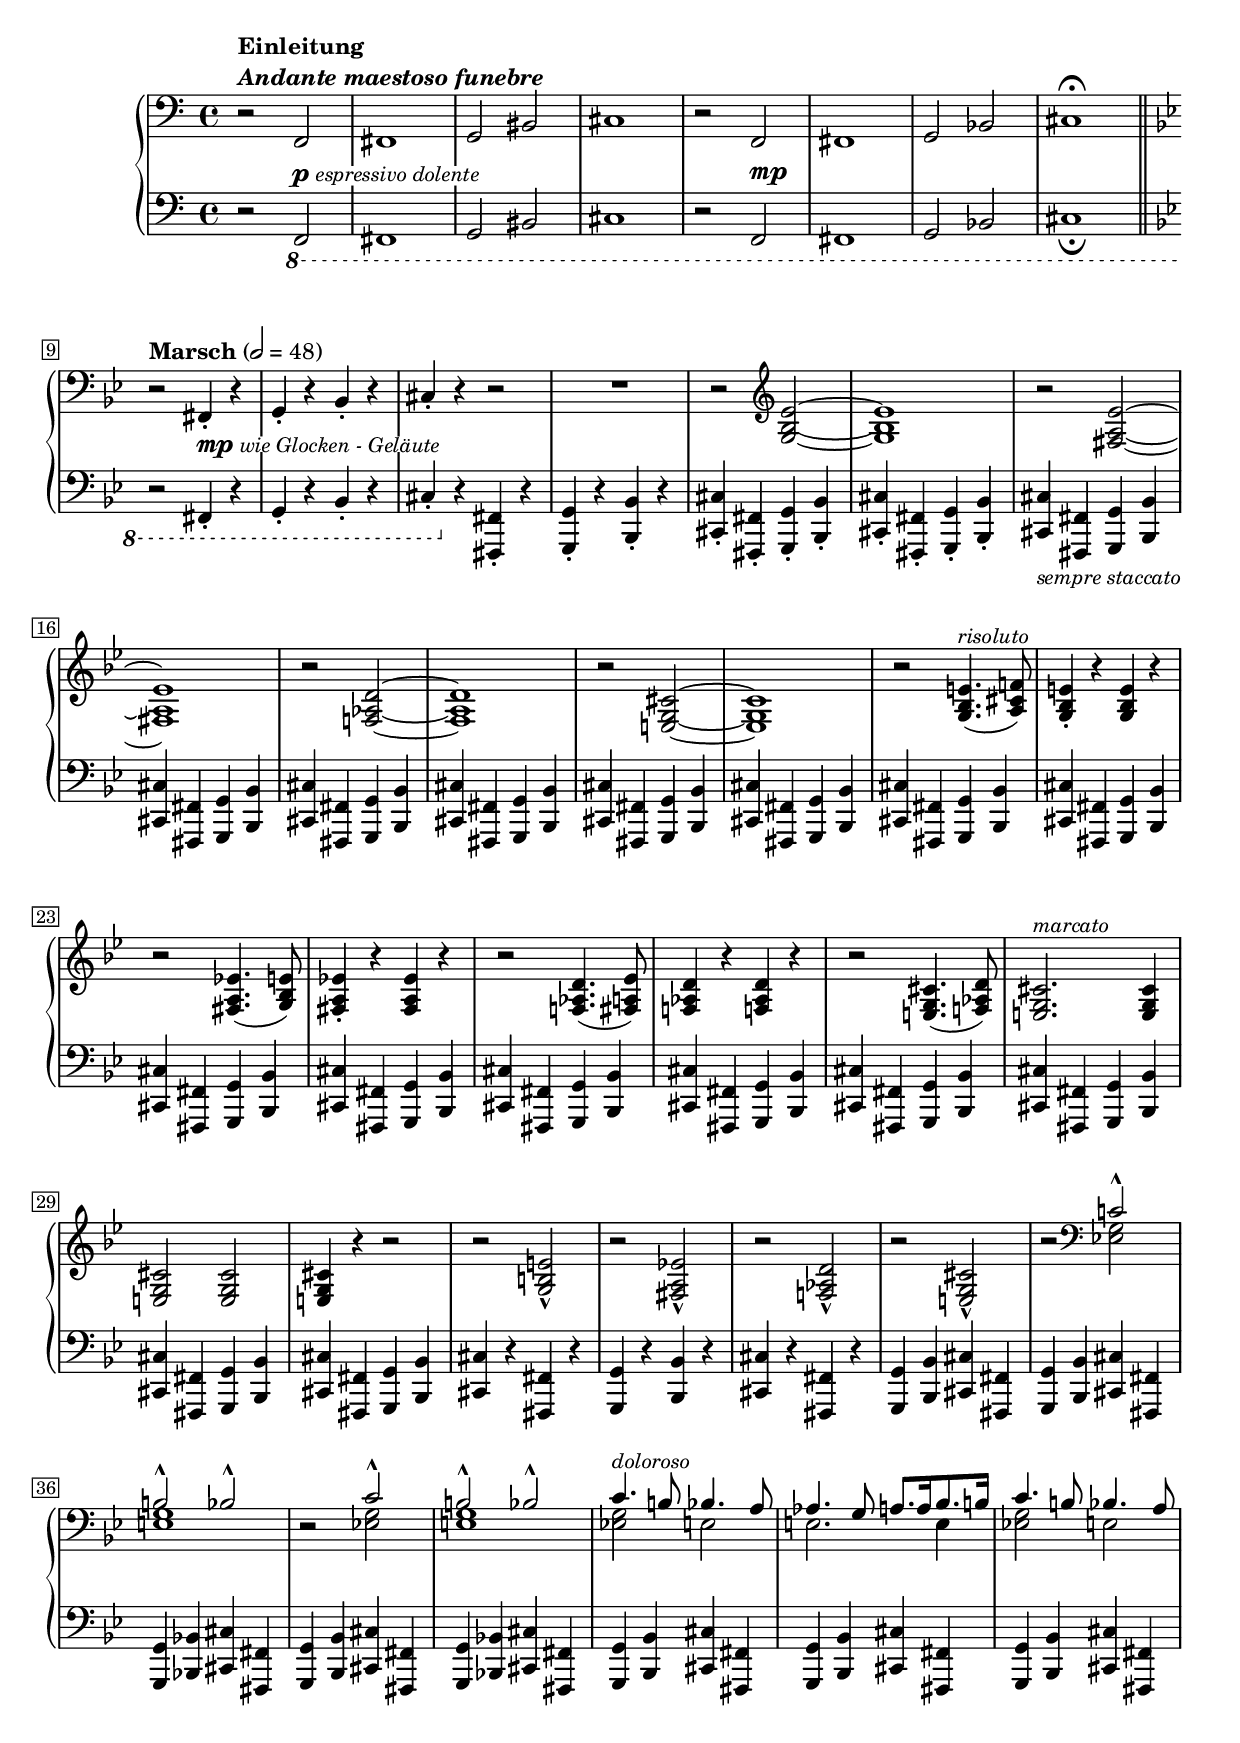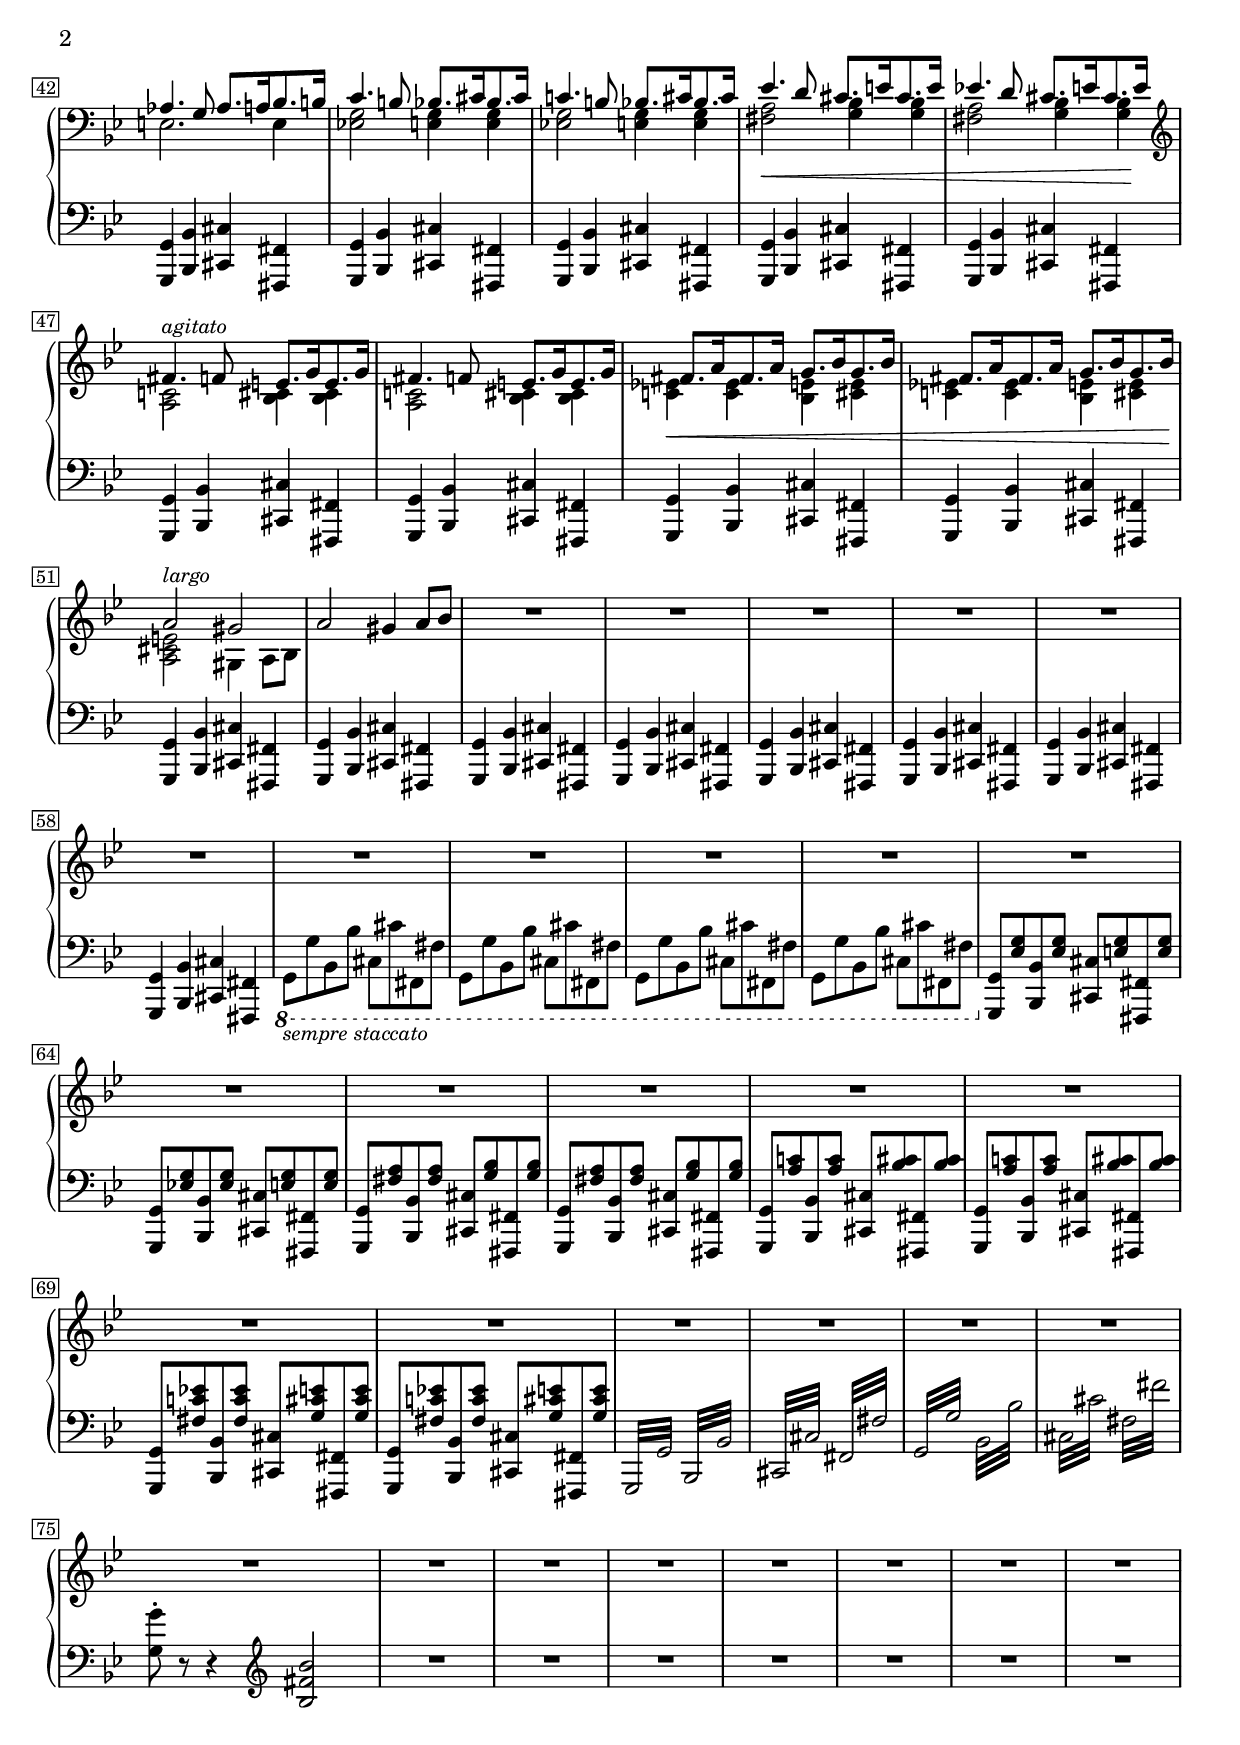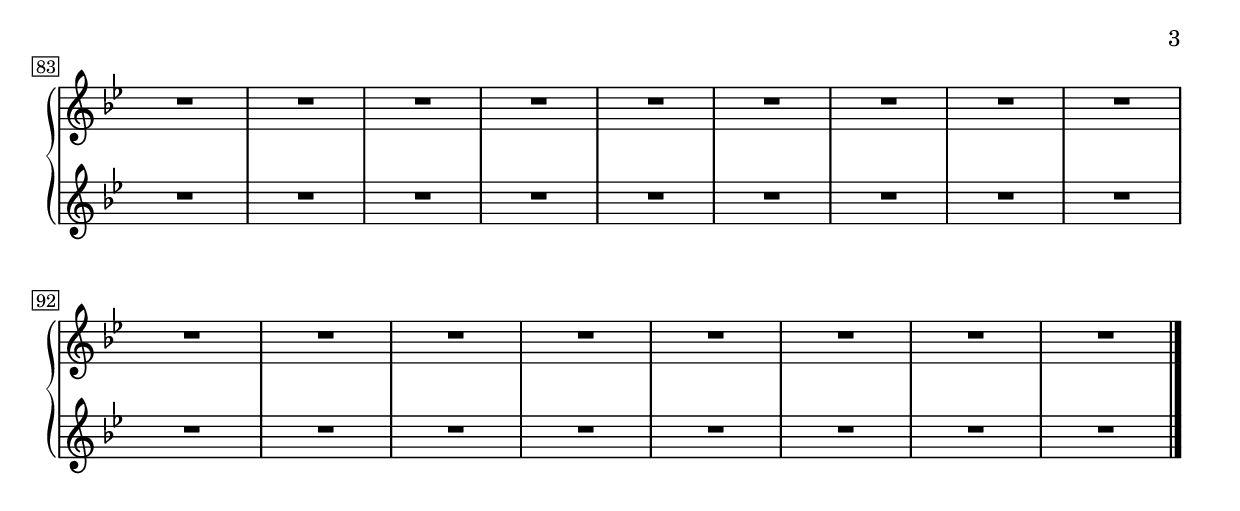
Global = {
  \key c \major
  \time 4/4
  \include "../global.ly"
}

Sopran = \context Voice = "one" \relative c {
  \voiceOne
  \override MultiMeasureRest.staff-position = #0
  \override Rest.staff-position = #0
  \phrasingSlurNeutral\stemNeutral\slurNeutral\tieNeutral
  %1
  | \clef bass r2^\markup \small\bold \abs-fontsize #11 {
      \line {
        \column {
          \line { "Einleitung" }
          \line { \italic "Andante maestoso funebre" }
        }
      }
    } f,
  | fis1
  | g2 bis
  | cis1
  %5
  | r2 f,
  | fis1
  | g2 bes
  | cis1\fermata
  \break
  \bar "||"
  \key g \minor
  | \tempo "Marsch" 2 = 48
    r2 fis,4_. r
  %10
  | g_. r bes_. r
  | cis_. r r2
  | R1
  | r2 \clef treble <g' bes ees>~
  | q1
  %15
  | r2 <fis a ees'>~
  | q1
  | r2 <f aes d>~
  | q1
  | r2 <e g cis>~
  %20
  | q1
  | r2 <g bes e>4.(^\markup { \small\italic "risoluto" } <a cis f>8)
  | <g bes e>4_. r q r
  | r2 <fis a ees'>4.( <g bes e>8)
  | <fis a ees'>4_. r q4 r
  %25
  | r2 <f aes d>4.( <fis a ees'>8)
  | <f aes d>4 r q r
  | r2 <e g cis>4.( <f aes d>8)
  | <e g cis>2.^\markup { \small\italic "marcato" } q4
  | q2 q
  %30
  | q4 r r2
  | r2 <g b e>_\marcato
  | r2 <fis a ees'>_\marcato
  | r2 <f aes d>_\marcato
  | r2 <e g cis>_\marcato
  %35
  | r2 \clef bass \stemUp c'\marcato
  | b\marcato bes\marcato
  | r c\marcato
  | b\marcato bes\marcato
  | c4.^\markup { \small\italic "doloroso" } b8 bes4. a8
  %40
  | aes4. g8 a8.[ 16 bes8. b16]
  | c4. b8 bes4. a8
  | aes4. g8 aes8.[ a16 bes8. b16]
  \repeat unfold 2 {
  | c4. b8 bes8.[ cis16 bes8. cis16]
  }
  %45
  \repeat unfold 2 {
  | ees4. d8 cis8.[ e16 cis8. e16]
  }
  %\break
  | \clef treble
    fis4.^\markup { \small\italic "agitato" } f8 e8.[ g16 e8. g16]
    fis4. f8 e8.[ g16 e8. g16]
  \repeat unfold 2 {
  | fis8.[ a16 fis8. a16] g8.[ bes16 g8. bes16]
  }
  \break
  | a2^\markup { \small\italic "largo" } gis
  | a gis4 a8 bes
  | R1
  | R1
  %55
  | R1
  | R1
  | R1
  | R1
  | R1
  %60
  | R1
  | R1
  | R1
  | R1
  | R1
  %65
  | R1
  | R1
  | R1
  | R1
  | R1
  %70
  | R1
  | R1
  | R1
  | R1
  | R1
    \break
  %75
  | R1
  | R1
  | R1
  | R1
  | R1
  %80
  | R1
  | R1
  | R1
  | R1
  | R1
  %85
  | R1
  | R1
  | R1
  | R1
  | R1
  %90
  | R1
  | R1
  | R1
  | R1
  | R1
  %95
  | R1
  | R1
  | R1
  | R1
  | R1
  %100

  \fine
}

Alto = \context Voice = "two" \relative c {
  \voiceTwo
  \override MultiMeasureRest.staff-position = #0
  \override Rest.staff-position = #0
  %1
  | s1*34
  %35
  | \stemDown s2 <ees g>
  | <e g>1
  | s2 <ees g>
  | <e g>1
  %39
  \repeat unfold 2 {
  | <ees g>2 e
  | e2. 4
  }
  \repeat unfold 2 {
  | <ees g>2 <e g>4 q
  }
  %45
  \repeat unfold 2 {
  | <fis a>2 <g bes>4 q
  }
  \repeat unfold 2 {
  | <a c>2 <bes cis>4 q
  }
  \repeat unfold 2 {
  | <c ees> q <bes e> <cis e>
  }
  %51
  <a cis e>2 gis4 a8 bes

}

Bass = \context Voice = "four" \relative c, {
  \voiceFour
  \override MultiMeasureRest.staff-position = #0
  \override Rest.staff-position = #0
  \phrasingSlurNeutral\stemNeutral\slurNeutral\tieNeutral
  %1
  | r2 \ottava -1 f,
  | fis1
  | g2 bis
  | cis1
  %5
  | r2 f,
  | fis1
  | g2 bes
  | cis1\fermata
  \bar "||"
  \key g \minor
  \break
  | r2 fis,4_. r
  %10
  | g_. r bes_. r
  | cis_.\ottava 0 r <fis, fis'>_. r
  | <g g'>_. r <bes bes'>_. r
  \repeat unfold 2 {
  | <cis cis'>_. <fis, fis'>_. <g g'>_. <bes bes'>_.
  }
  | <cis cis'>_\markup { \small\italic "sempre staccato" } <fis, fis'> <g g'> <bes bes'>
  %15
  \repeat unfold 15 {
  | <cis cis'> <fis, fis'> <g g'> <bes bes'>
  }
  %31
  | <cis cis'> r <fis, fis'> r
  | <g g'> r <bes bes'> r
  | <cis cis'> r <fis, fis'> r
  \repeat unfold 25 {
  | <g g'> <bes bes'> <cis cis'> <fis, fis'>
  }
  %59
  | \ottava -1 g8_\markup { \small\italic "sempre staccato" } g' bes, bes' cis, cis' fis,, fis'
  \repeat unfold 3 {
  | g,8 g' bes, bes' cis, cis' fis,, fis'
  }
  | \ottava 0
  \repeat unfold 2 {
    <g, g'>8[ <ees'' g> <bes, bes'> <ees' g>] <cis, cis'>8[ <e' g> <fis,, fis'> <e'' g>]
  }
  %65
  \repeat unfold 2 {
    <g,, g'>8[ <fis'' a> <bes,, bes'> <fis'' a>] <cis, cis'>8[ <g'' bes> <fis,, fis'> <g'' bes>]
  }
  \repeat unfold 2 {
    <g,, g'>8[ <a'' c!> <bes,, bes'> <a'' c>] <cis,, cis'>8[ <bes'' cis> <fis,, fis'> <bes'' cis>]
  }
  %69
  \repeat unfold 2 {
    <g,, g'>8[ <fis'' c'! ees!> <bes,, bes'> <fis'' c' ees>]
    <cis, cis'>8[ <g'' cis e> <fis,, fis'> <g'' cis e>]
  }
  | \repeat tremolo 8 { g,,32 g' } \repeat tremolo 8 { bes, bes' }
  | \repeat tremolo 8 { cis, cis' } \repeat tremolo 8 { fis, fis' }
  | \repeat tremolo 8 { g, g' } \repeat tremolo 8 { bes, bes' }
  | \repeat tremolo 8 { cis, cis' } \repeat tremolo 8 { fis, fis' }
  %75
  | <g, g'>8^. r r4 \clef treble <bes fis' bes>2
  | R1
  | R1
  | R1
  | R1
  %80
  | R1
  | R1
  | R1
  | R1
  | R1
  %85
  | R1
  | R1
  | R1
  | R1
  | R1
  %90
  | R1
  | R1
  | R1
  | R1
  | R1
  %95
  | R1
  | R1
  | R1
  | R1
  | R1
  %100

  \fine
}

centerDynamics = {
  %1
  | s2 s2-\markup {
      \dynamic p \whiteout\italic\small "espressivo dolente"
    }
  | s1*3
  | s2 s2-\markup { \dynamic mp }
  | s1*3
  | s2 s2-\markup {
      \dynamic mp \whiteout\italic\small "wie Glocken - Geläute"
    }
  | s1*35
  %45
  | s4\< s2.
  | s4 s s8 s s\! s
  | s1*2
  %49
  | s4\< s2.
  | s1
  | s1\!
}

\score {
  \new PianoStaff \with { connectArpeggios = ##t }
  <<
    \accidentalStyle Score.piano
    \context Staff = "upper" <<
      \set Staff.midiInstrument = #"acoustic grand"
      \Global
      \clef treble
      \Sopran
      \Alto
    >>
    \context Dynamics <<
      \Global \centerDynamics
    >>
    \context Staff = "lower" <<
      \set Staff.midiInstrument = #"acoustic grand"
      \Global
      \clef bass
      \Bass
    >>
  >>
  \header {
    composer = #f
    opus = #f
    title = \markup {
      \fill-line {
        \center-column {
          \line { \abs-fontsize #20 "II." }
        }
      }
    }
    subtitle = #f
  }
  \layout {
    \context {
      \PianoStaff
      % More space between staves in the same PianoStaff
      %\override StaffGrouper.staff-staff-spacing.minimum-distance = 14
      %\override TextScript.font-shape = #'italic
    }
  }
  \midi {
    \tempo 4 = 100
  }
}
